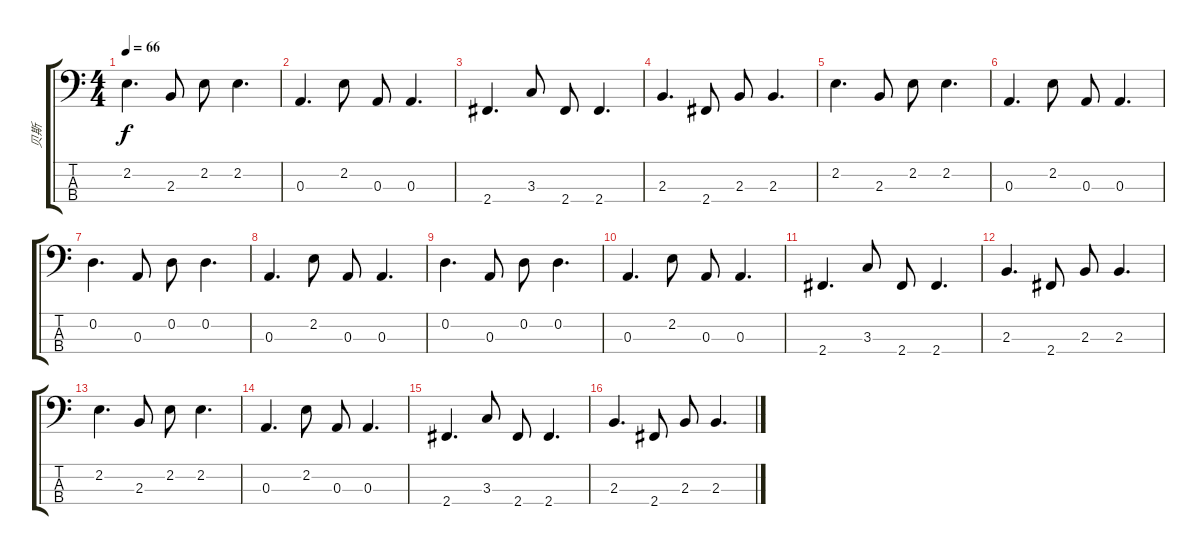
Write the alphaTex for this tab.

\track ("贝斯" "贝斯") {instrument electricbassfinger}
\staff {score tabs}
\tuning (G2 D2 A1 E1) {hide}
\ts (4 4)
\tempo 66
\clef f4
\ks c
2.2.4{d dy f} 2.3.8 2.2.8 2.2.4{d} |
0.3.4{d} 2.2.8 0.3.8 0.3.4{d} |
2.4.4{d} 3.3.8 2.4.8 2.4.4{d} |
2.3.4{d} 2.4.8 2.3.8 2.3.4{d} |
2.2.4{d} 2.3.8 2.2.8 2.2.4{d} |
0.3.4{d} 2.2.8 0.3.8 0.3.4{d} |
0.2.4{d} 0.3.8 0.2.8 0.2.4{d} |
0.3.4{d} 2.2.8 0.3.8 0.3.4{d} |
0.2.4{d} 0.3.8 0.2.8 0.2.4{d} |
0.3.4{d} 2.2.8 0.3.8 0.3.4{d} |
2.4.4{d} 3.3.8 2.4.8 2.4.4{d} |
2.3.4{d} 2.4.8 2.3.8 2.3.4{d} |
2.2.4{d} 2.3.8 2.2.8 2.2.4{d} |
0.3.4{d} 2.2.8 0.3.8 0.3.4{d} |
2.4.4{d} 3.3.8 2.4.8 2.4.4{d} |
2.3.4{d} 2.4.8 2.3.8 2.3.4{d}
